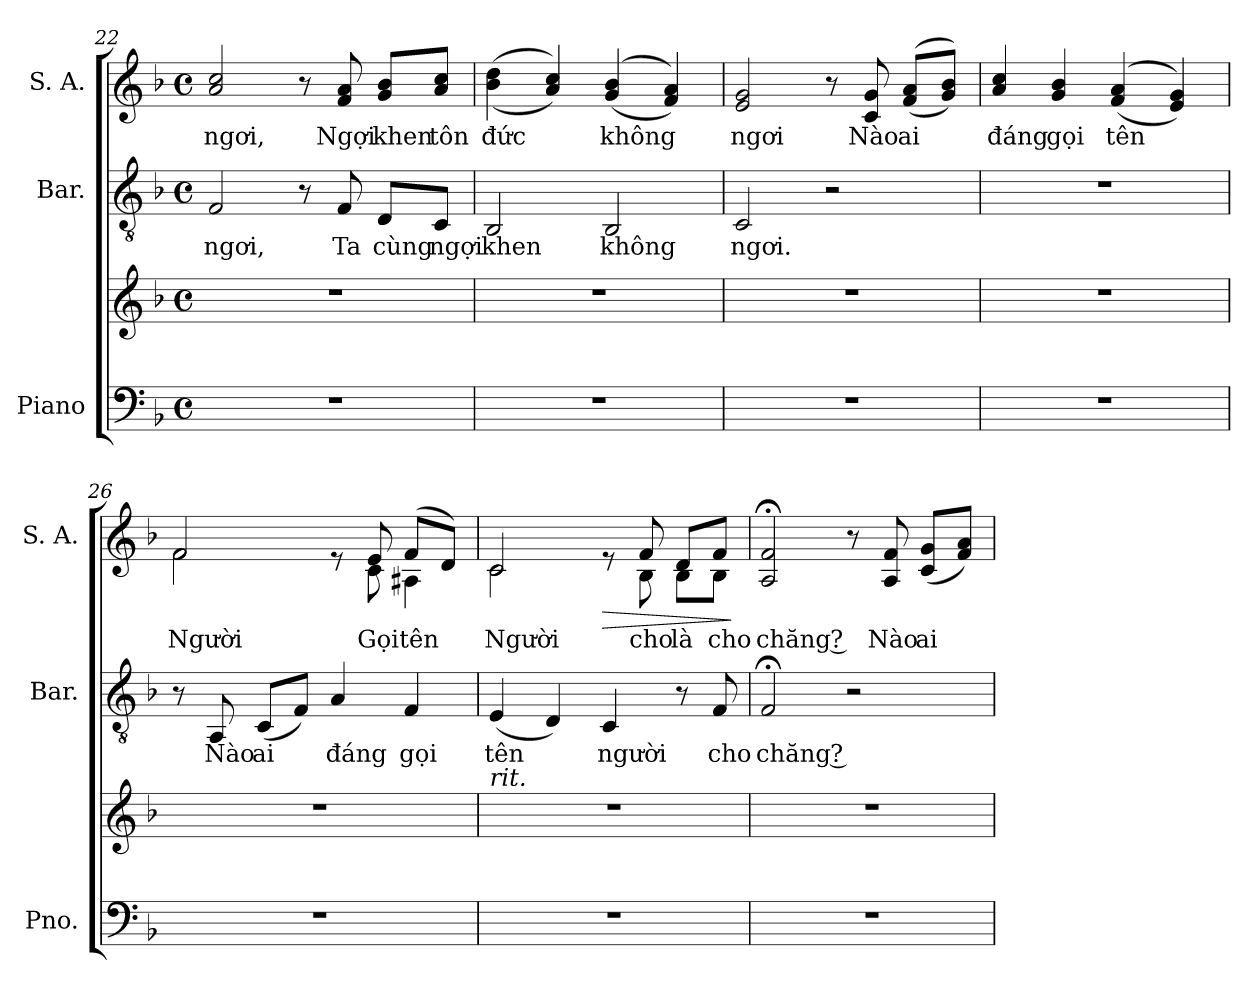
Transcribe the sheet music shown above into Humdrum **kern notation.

**kern	**kern	**kern	**text	**kern	**text	**dynam
*part3	*part3	*part2	*part2	*part1	*part1	*part1
*staff4	*staff3	*staff2	*staff2	*staff1	*staff1	*staff1
*I"Piano	*	*I"Bar.	*	*I"S. A.	*	*
*I'Pno.	*	*I'Bar.	*	*I'S. A.	*	*
!!LO:LB:g=z
*clefF4	*clefG2	*clefGv2	*	*clefG2	*	*
*k[b-]	*k[b-]	*k[b-]	*	*k[b-]	*	*
*M4/4	*M4/4	*M4/4	*	*M4/4	*	*
*met(c)	*met(c)	*met(c)	*	*met(c)	*	*
=22	=22	=22	=22	=22	=22	=22
!	!	!	!LO:LY:b	!	!LO:LY:b	!
1r	1r	2F/	ngơi,	2a/ 2cc/	ngơi,	.
.	.	8r	.	8r	.	.
!	!	!	!LO:LY:b	!	!LO:LY:b	!
.	.	8F/	Ta	8f/ 8a/	Ngợi	.
!	!	!	!LO:LY:b	!	!LO:LY:b	!
.	.	8D/L	cùng	8g/ 8b-/L	khen	.
!	!	!	!LO:LY:b	!	!LO:LY:b	!
.	.	8C/J	ngợi	8a/ 8cc/J	tôn	.
=23	=23	=23	=23	=23	=23	=23
!	!	!	!LO:LY:b	!	!LO:LY:b	!
1r	1r	2BB-/	khen	((4b-\ 4dd\	đức	.
.	.	.	.	4a/ 4cc/))	.	.
!	!	!	!LO:LY:b	!	!LO:LY:b	!
.	.	2BB-/	không	((4g/ 4b-/	không	.
.	.	.	.	4f/ 4a/))	.	.
=24	=24	=24	=24	=24	=24	=24
!	!	!	!LO:LY:b	!	!LO:LY:b	!
1r	1r	2C/	ngơi.	2e/ 2g/	ngơi	.
.	.	2r	.	8r	.	.
!	!	!	!	!	!LO:LY:b	!
.	.	.	.	8c/ 8g/	Nào	.
!	!	!	!	!	!LO:LY:b	!
.	.	.	.	((8f/ 8a/L	ai	.
.	.	.	.	8g/ 8b-/J))	.	.
=25	=25	=25	=25	=25	=25	=25
!	!	!	!	!	!LO:LY:b	!
1r	1r	1r	.	4a/ 4cc/	đáng	.
!	!	!	!	!	!LO:LY:b	!
.	.	.	.	4g/ 4b-/	gọi	.
!	!	!	!	!	!LO:LY:b	!
.	.	.	.	((4f/ 4a/	tên	.
.	.	.	.	4e/ 4g/))	.	.
!!LO:LB:g=z
=26	=26	=26	=26	=26	=26	=26
!	!	!	!	!	!LO:LY:b	!
*	*	*	*	*^	*	*
1r	1r	8r	.	2f/	2f\	Người	.
!	!	!	!LO:LY:b	!	!	!	!
.	.	8AA/	Nào	.	.	.	.
!	!	!	!LO:LY:b	!	!	!	!
.	.	(8C/L	ai	.	.	.	.
.	.	8F/J)	.	.	.	.	.
!	!	!	!LO:LY:b	!	!	!	!
.	.	4A/	đáng	8re	8ryy	.	.
!	!	!	!	!	!	!LO:LY:b	!
.	.	.	.	8e/	8c\	Gọi	.
!	!	!	!LO:LY:b	!	!	!LO:LY:b	!
.	.	4F/	gọi	(8f/L	4A#X\	tên	.
.	.	.	.	8d/J)	.	.	.
=27	=27	=27	=27	=27	=27	=27	=27
!	!LO:TX:a:i:t=rit.	!	!	!	!	!	!
!	!	!	!LO:LY:b	!	!	!LO:LY:b	!
1r	1r	(4E/	tên	2c/	2c\	Người	.
.	.	4D/)	.	.	.	.	.
!	!	!	!LO:LY:b	!	!	!	!LO:HP:b
.	.	4C/	người	8re	8ryy	.	>
!	!	!	!	!	!	!LO:LY:b	!
.	.	.	.	8f/	8B-\	cho	.
!	!	!	!	!	!	!LO:LY:b	!
.	.	8r	.	8d/L	8B-\L	là	.
!	!	!	!LO:LY:b	!	!	!LO:LY:b	!
.	.	8F/	cho	8f/J	8B-\J	cho	.
*	*	*	*	*v	*v	*	*
.	.	.	.	.	.	]
=28	=28	=28	=28	=28	=28	=28
!	!	!	!LO:LY:b	!	!LO:LY:b	!
1r	1r	2F;</	chăng ?	2A/;< 2f/;<	chăng ?	.
.	.	2r	.	8r	.	.
!	!	!	!	!	!LO:LY:b	!
.	.	.	.	8A/ 8f/	Nào	.
!	!	!	!	!	!LO:LY:b	!
.	.	.	.	(8c/ 8g/L	ai	.
.	.	.	.	8f/ 8a/J)	.	.
=	=	=	=	=	=	=
*-	*-	*-	*-	*-	*-	*-
